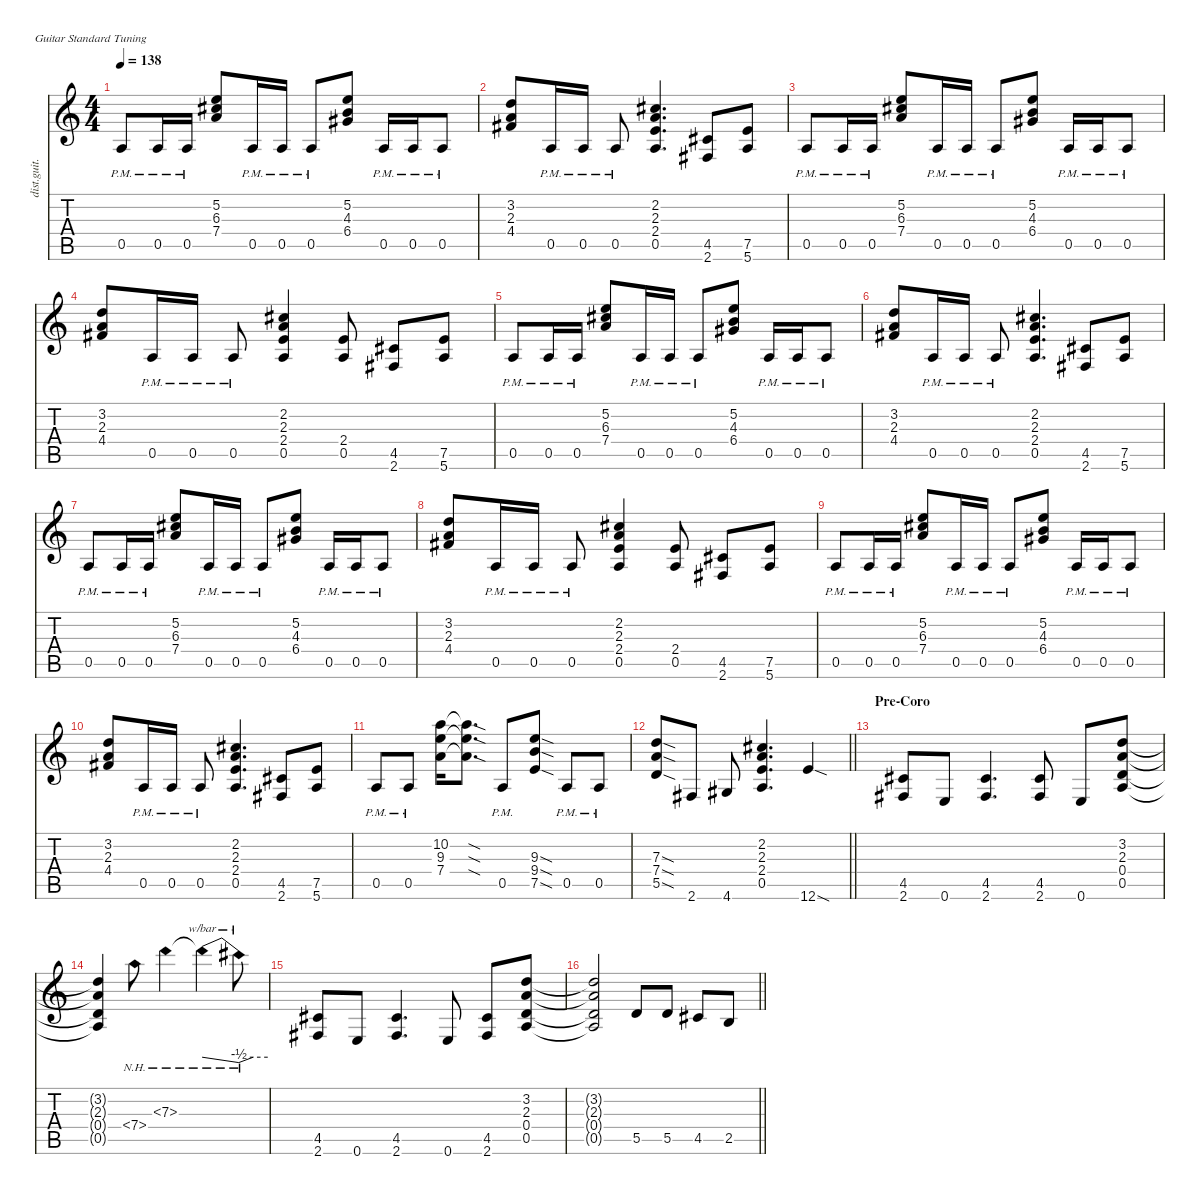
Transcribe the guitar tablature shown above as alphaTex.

\defaultSystemsLayout 4
\hideDynamics
\bracketExtendMode nobrackets
\otherSystemsTrackNameOrientation horizontal
\track ("Randy Rhoads" "dist.guit.") {instrument distortionguitar}
\staff {score tabs}
\tuning (E4 B3 G3 D3 A2 E2)
\ts (4 4)
\tempo 138
\clef g2
\ks c
0.5{pm}.8{dy fff beam Up} 0.5{pm}.16{beam Up} 0.5{pm}.16{beam Up} (5.2 6.3{acc #} 7.4).8{dy f beam Up} 0.5{pm}.16{dy fff beam Up} 0.5{pm}.16{beam Up} 0.5{pm}.8{beam Up} (5.2 4.3 6.4{acc #}).8{dy f beam Up} 0.5{pm}.16{dy fff beam Up} 0.5{pm}.16{beam Up} 0.5{pm}.8{beam Up} |
(3.2 2.3 4.4{acc #}).8{dy f beam Up} 0.5{pm}.16{dy fff beam Up} 0.5{pm}.16{beam Up} 0.5{pm}.8{beam Up} (2.2{acc #} 2.3 2.4 0.5).4{d dy f beam Up} (4.5{acc #} 2.6{acc #}).8{beam Up} (7.5 5.6).8{beam Up} |
0.5{pm}.8{dy fff beam Up} 0.5{pm}.16{beam Up} 0.5{pm}.16{beam Up} (5.2 6.3{acc #} 7.4).8{dy f beam Up} 0.5{pm}.16{dy fff beam Up} 0.5{pm}.16{beam Up} 0.5{pm}.8{beam Up} (5.2 4.3 6.4{acc #}).8{dy f beam Up} 0.5{pm}.16{dy fff beam Up} 0.5{pm}.16{beam Up} 0.5{pm}.8{beam Up} |
(3.2 2.3 4.4{acc #}).8{dy f beam Up} 0.5{pm}.16{dy fff beam Up} 0.5{pm}.16{beam Up} 0.5{pm}.8{beam Up} (2.2{acc #} 2.3 2.4 0.5).4{dy f beam Up} (2.4 0.5).8{beam Up} (4.5{acc #} 2.6{acc #}).8{beam Up} (7.5 5.6).8{beam Up} |
0.5{pm}.8{dy fff beam Up} 0.5{pm}.16{beam Up} 0.5{pm}.16{beam Up} (5.2 6.3{acc #} 7.4).8{dy f beam Up} 0.5{pm}.16{dy fff beam Up} 0.5{pm}.16{beam Up} 0.5{pm}.8{beam Up} (5.2 4.3 6.4{acc #}).8{dy f beam Up} 0.5{pm}.16{dy fff beam Up} 0.5{pm}.16{beam Up} 0.5{pm}.8{beam Up} |
(3.2 2.3 4.4{acc #}).8{dy f beam Up} 0.5{pm}.16{dy fff beam Up} 0.5{pm}.16{beam Up} 0.5{pm}.8{beam Up} (2.2{acc #} 2.3 2.4 0.5).4{d dy f beam Up} (4.5{acc #} 2.6{acc #}).8{beam Up} (7.5 5.6).8{beam Up} |
0.5{pm}.8{dy fff beam Up} 0.5{pm}.16{beam Up} 0.5{pm}.16{beam Up} (5.2 6.3{acc #} 7.4).8{dy f beam Up} 0.5{pm}.16{dy fff beam Up} 0.5{pm}.16{beam Up} 0.5{pm}.8{beam Up} (5.2 4.3 6.4{acc #}).8{dy f beam Up} 0.5{pm}.16{dy fff beam Up} 0.5{pm}.16{beam Up} 0.5{pm}.8{beam Up} |
(3.2 2.3 4.4{acc #}).8{dy f beam Up} 0.5{pm}.16{dy fff beam Up} 0.5{pm}.16{beam Up} 0.5{pm}.8{beam Up} (2.2{acc #} 2.3 2.4 0.5).4{dy f beam Up} (2.4 0.5).8{beam Up} (4.5{acc #} 2.6{acc #}).8{beam Up} (7.5 5.6).8{beam Up} |
0.5{pm}.8{dy fff beam Up} 0.5{pm}.16{beam Up} 0.5{pm}.16{beam Up} (5.2 6.3{acc #} 7.4).8{dy f beam Up} 0.5{pm}.16{dy fff beam Up} 0.5{pm}.16{beam Up} 0.5{pm}.8{beam Up} (5.2 4.3 6.4{acc #}).8{dy f beam Up} 0.5{pm}.16{dy fff beam Up} 0.5{pm}.16{beam Up} 0.5{pm}.8{beam Up} |
(3.2 2.3 4.4{acc #}).8{dy f beam Up} 0.5{pm}.16{dy fff beam Up} 0.5{pm}.16{beam Up} 0.5{pm}.8{beam Up} (2.2{acc #} 2.3 2.4 0.5).4{d dy f beam Up} (4.5{acc #} 2.6{acc #}).8{beam Up} (7.5 5.6).8{beam Up} |
0.5{pm}.8{dy fff beam Up} 0.5{pm}.8{beam Up} (10.2 9.3 7.4).16{dy f beam Down} (10.2{sod t} 9.3{sod t} 7.4{sod t}).8{d beam Down} 0.5{pm}.8{dy fff beam Up} (9.3{sod} 9.4{sod} 7.5{sod}).8{dy f beam Up} 0.5{pm}.8{dy fff beam Up} 0.5{pm}.8{beam Up} |
\barLineRight lightlight
(7.3{sod} 7.4{sod} 5.5{sod}).8{dy f beam Up} 2.6{acc #}.8{beam Up} 4.6{acc #}.8{beam Up} (2.2{acc #} 2.3 2.4 0.5).4{d beam Up} 12.6{sod}.4{beam Up} |
\section ("" "Pre-Coro")
(4.5{acc #} 2.6{acc #}).8{beam Up} 0.6.8{beam Up} (4.5{acc #} 2.6{acc #}).4{d beam Up} (4.5{acc #} 2.6{acc #}).8{beam Up} 0.6.8{beam Up} (3.2 2.3 0.4 0.5).8{beam Up} |
(3.2{t} 2.3{t} 0.4{t} 0.5{t}).4{beam Up} 7.4{nh}.8{dy ff beam Down} 7.3{nh}.4{beam Down} 7.3{nh t}.4{tbe (dive default 0 0 60 -2) beam Down} 7.3{nh t}.8{tbe (custom default 0 -2 30 0 30 0 60 0) beam Down} |
(4.5{acc #} 2.6{acc #}).8{dy f beam Up} 0.6.8{beam Up} (4.5{acc #} 2.6{acc #}).4{d beam Up} 0.6.8{beam Up} (4.5{acc #} 2.6{acc #}).8{beam Up} (3.2 2.3 0.4 0.5).8{beam Up} |
\barLineRight lightlight
(3.2{t} 2.3{t} 0.4{t} 0.5{t}).2{beam Up} 5.5.8{beam Up} 5.5.8{beam Up} 4.5{acc #}.8{beam Up} 2.5.8{beam Up}
